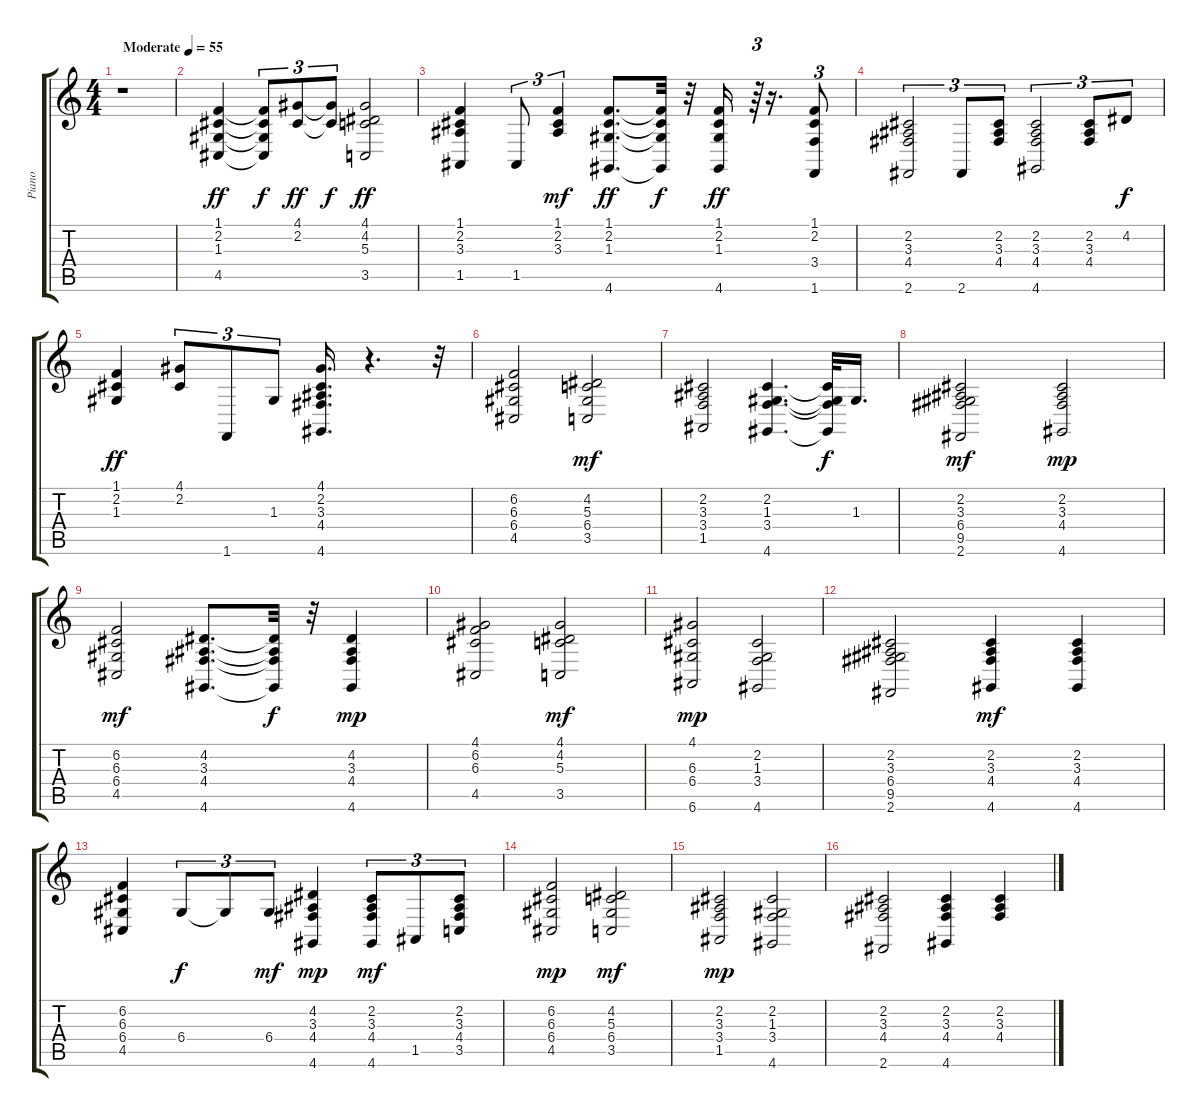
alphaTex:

\track ("Piano" "Piano") {instrument brightacousticpiano}
\staff {score tabs}
\tuning (E4 B3 G3 D3 A2 E2) {hide}
\ts (4 4)
\tempo (55 "Moderate")
\clef g2
\ks c
r.1{dy ff instrument brightacousticpiano} |
(1.1 2.2 1.3 4.5).4 (1.1{t} 2.2{t} 1.3{t} 4.5{t}).8{tu (3 2) dy f} (4.1 2.2).8{tu (3 2) dy ff} (4.1{t} 2.2{t}).8{tu (3 2) dy f} (4.1 4.2 5.3 3.5).2{dy ff} |
(1.1 2.2 3.3 1.5).4 1.5.8{tu (3 2)} (1.1 2.2 3.3).4{tu (3 2) dy mf} (1.1 2.2 1.3 4.6).8{d dy ff} (1.1{t} 2.2{t} 1.3{t} 4.6{t}).32{dy f} r.32 (1.1 2.2 1.3 4.6).16{dy ff} r.64{tu (3 2)} r.16{d} (1.1 2.2 3.4 1.6).8{tu (3 2)} |
(2.2 3.3 4.4 2.6).2{tu (3 2)} 2.6.8{tu (3 2)} (2.2 3.3 4.4).8{tu (3 2)} (2.2 3.3 4.4 4.6).2{tu (3 2)} (2.2 3.3 4.4).8{tu (3 2)} 4.2.8{tu (3 2) dy f} |
(1.1 2.2 1.3).4{dy ff} (4.1 2.2).8{tu (3 2)} 1.6.8{tu (3 2)} 1.3.8{tu (3 2)} (4.1 2.2 3.3 4.4 4.6).16{d} r.4{d} r.32 |
(6.2 6.3 6.4 4.5).2 (4.2 5.3 6.4 3.5).2{dy mf} |
(2.2 3.3 3.4 1.5).2 (2.2 1.3 3.4 4.6).4{d} (2.2{t} 1.3{t} 3.4{t} 4.6{t}).32{dy f} 1.3.16{d} |
(2.2 3.3 6.4 9.5 2.6).2{dy mf} (2.2 3.3 4.4 4.6).2{dy mp} |
(6.2 6.3 6.4 4.5).2{dy mf} (4.2 3.3 4.4 4.6).8{d} (4.2{t} 3.3{t} 4.4{t} 4.6{t}).32{dy f} r.32 (4.2 3.3 4.4 4.6).4{dy mp} |
(4.1 6.2 6.3 4.5).2 (4.1 4.2 5.3 3.5).2{dy mf} |
(4.1 6.3 6.4 6.6).2{dy mp} (2.2 1.3 3.4 4.6).2 |
(2.2 3.3 6.4 9.5 2.6).2 (2.2 3.3 4.4 4.6).4{dy mf} (2.2 3.3 4.4 4.6).4 |
(6.2 6.3 6.4 4.5).4 6.4.8{tu (3 2) dy f} 6.4{t}.8{tu (3 2)} 6.4.8{tu (3 2) dy mf} (4.2 3.3 4.4 4.6).4{dy mp} (2.2 3.3 4.4 4.6).8{tu (3 2) dy mf} 1.5.8{tu (3 2)} (2.2 3.3 4.4 3.5).8{tu (3 2)} |
(6.2 6.3 6.4 4.5).2{dy mp} (4.2 5.3 6.4 3.5).2{dy mf} |
(2.2 3.3 3.4 1.5).2{dy mp} (2.2 1.3 3.4 4.6).2 |
(2.2 3.3 4.4 2.6).2 (2.2 3.3 4.4 4.6).4 (2.2 3.3 4.4).4
